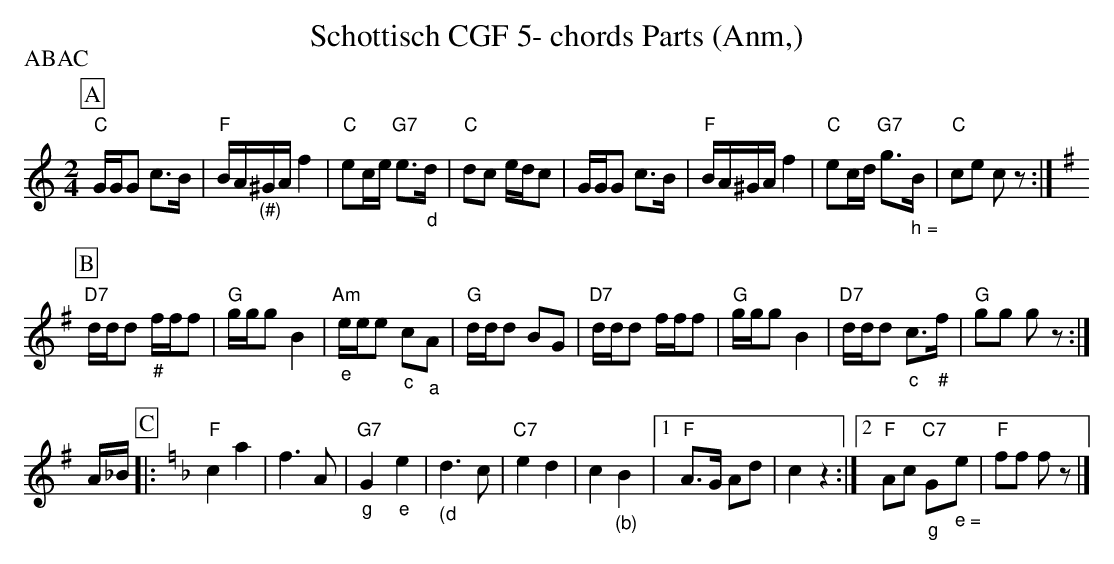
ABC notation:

X:1
T:Schottisch CGF 5- chords Parts (Anm,)
P:ABAC
M:2/4
L:1/16
K:Cmaj%%MIDI gchordon
[P:A] "C"GGG2 c3B | "F"BA"_(#)"^GA f4 | "C"e2ce "G7"e3"_d"d | "C"d2c2 edc2 | GGG2 c3B | "F"BA^GA f4 | \
"C"e2cd "G7"g3"_ h ="B | "C"c2e2 c2z2 :|
 [P:B] [K:Gmaj] "D7"ddd2 "_#"fff2 | "G"ggg2B4 | "Am""_e"eee2 "_c"c2"_a"A2 | "G"ddd2 B2G2 | \
"D7"ddd2 fff2 | "G"ggg2B4 | "D7"ddd2 "_c"c3"_#"f | "G"g2g2 g2z2 :|
A_B [P:C] |: [K:Fmaj] "F"c4a4 | f6A2 | "G7""_g"G4"_e"e4 | "_(d"d6c2 | "C7"e4d4 | c4"_(b)"B4 |1 "F"A3G A2d2 | c4z4 :|2 "F"A2c2 "C7""_g"G2"_ e ="e2 | "F"f2f2 f2z2 |]
